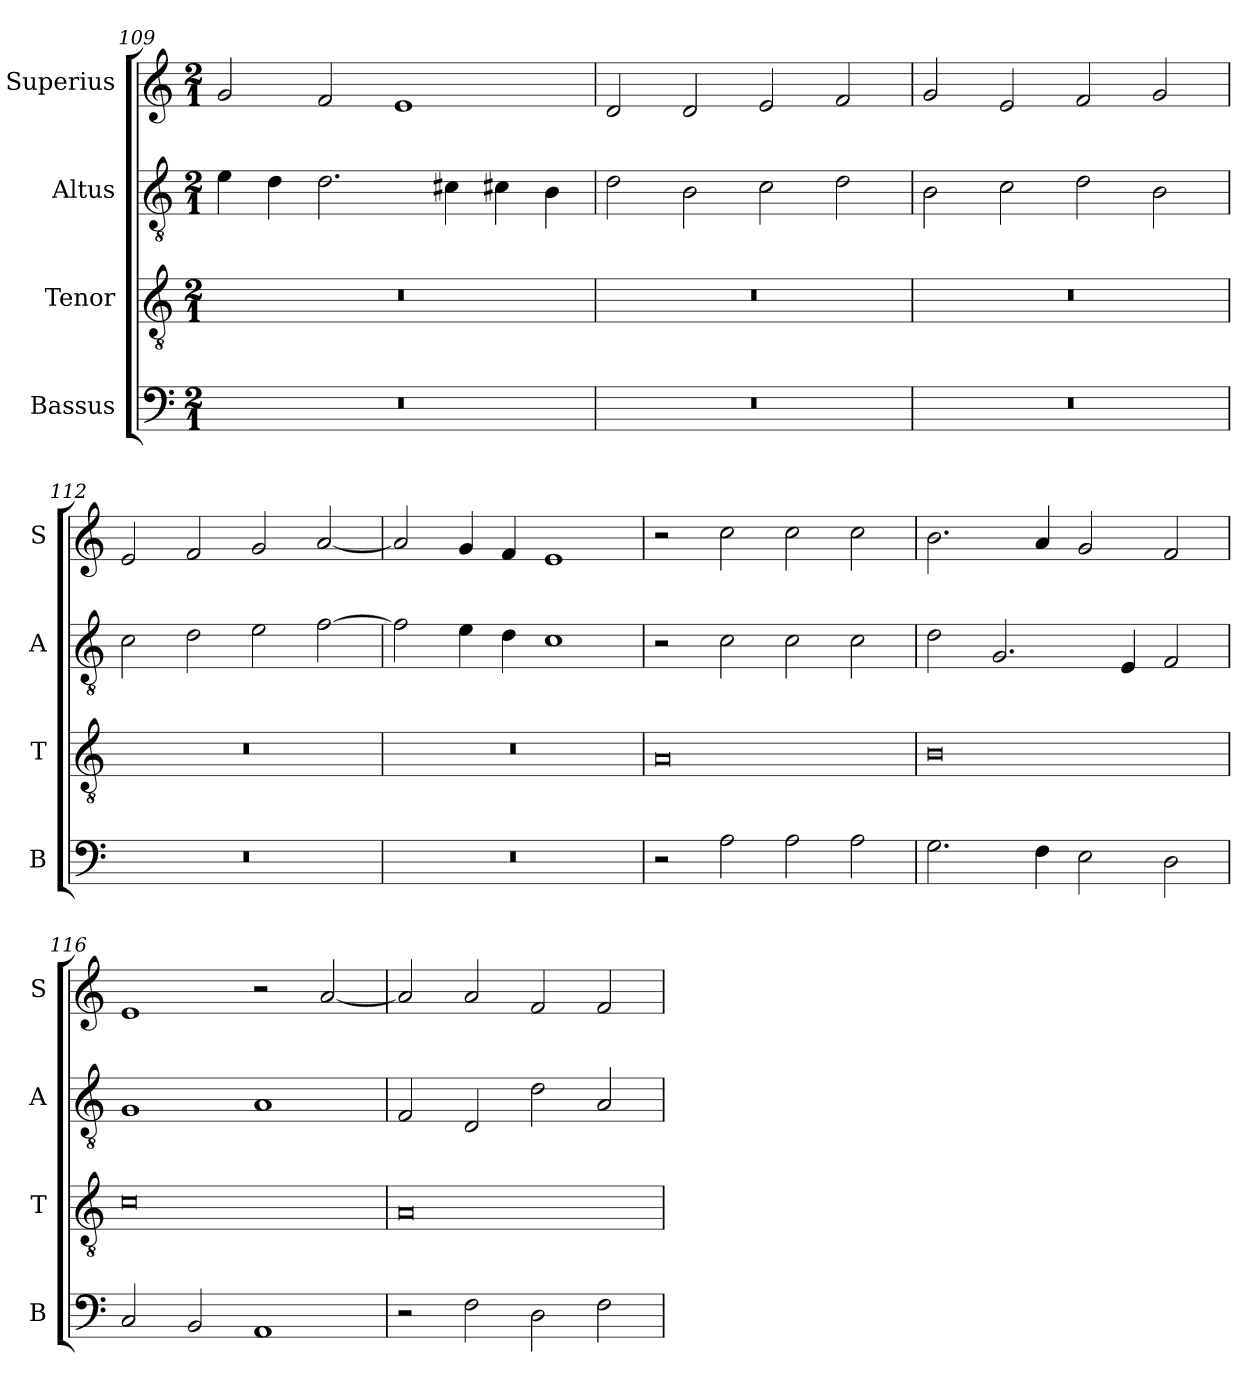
**kern	**kern	**kern	**kern
*part4	*part3	*part2	*part1
*staff4	*staff3	*staff2	*staff1
*I"Bassus	*I"Tenor	*I"Altus	*I"Superius
*I'B	*I'T	*I'A	*I'S
*clefF4	*clefGv2	*clefGv2	*clefG2
*k[]	*k[]	*k[]	*k[]
*M2/1	*M2/1	*M2/1	*M2/1
=109	=109	=109	=109
0r	0r	4e\	2g/
.	.	4d\	.
.	.	2.d\	2f/
.	.	.	1e
.	.	4c#X\	.
.	.	4c#X\	.
.	.	4B\	.
=110	=110	=110	=110
0r	0r	2d\	2d/
.	.	2B\	2d/
.	.	2c\	2e/
.	.	2d\	2f/
=111	=111	=111	=111
0r	0r	2B\	2g/
.	.	2c\	2e/
.	.	2d\	2f/
.	.	2B\	2g/
=112	=112	=112	=112
0r	0r	2c\	2e/
.	.	2d\	2f/
.	.	2e\	2g/
.	.	[2f\	[2a/
=113	=113	=113	=113
0r	0r	2f\]	2a/]
.	.	4e\	4g/
.	.	4d\	4f/
.	.	1c	1e
=114	=114	=114	=114
2r	0A	2r	2r
2A\	.	2c\	2cc\
2A\	.	2c\	2cc\
2A\	.	2c\	2cc\
=115	=115	=115	=115
2.G\	0B	2d\	2.b\
.	.	2.G/	.
4F\	.	.	4a/
2E\	.	.	2g/
.	.	4E/	.
2D\	.	2F/	2f/
=116	=116	=116	=116
2C/	0c	1G	1e
2BB/	.	.	.
1AA	.	1A	2r
.	.	.	[2a/
=117	=117	=117	=117
2r	0A	2F/	2a/]
2F\	.	2D/	2a/
2D\	.	2d\	2f/
2F\	.	2A/	2f/
=	=	=	=
*-	*-	*-	*-
